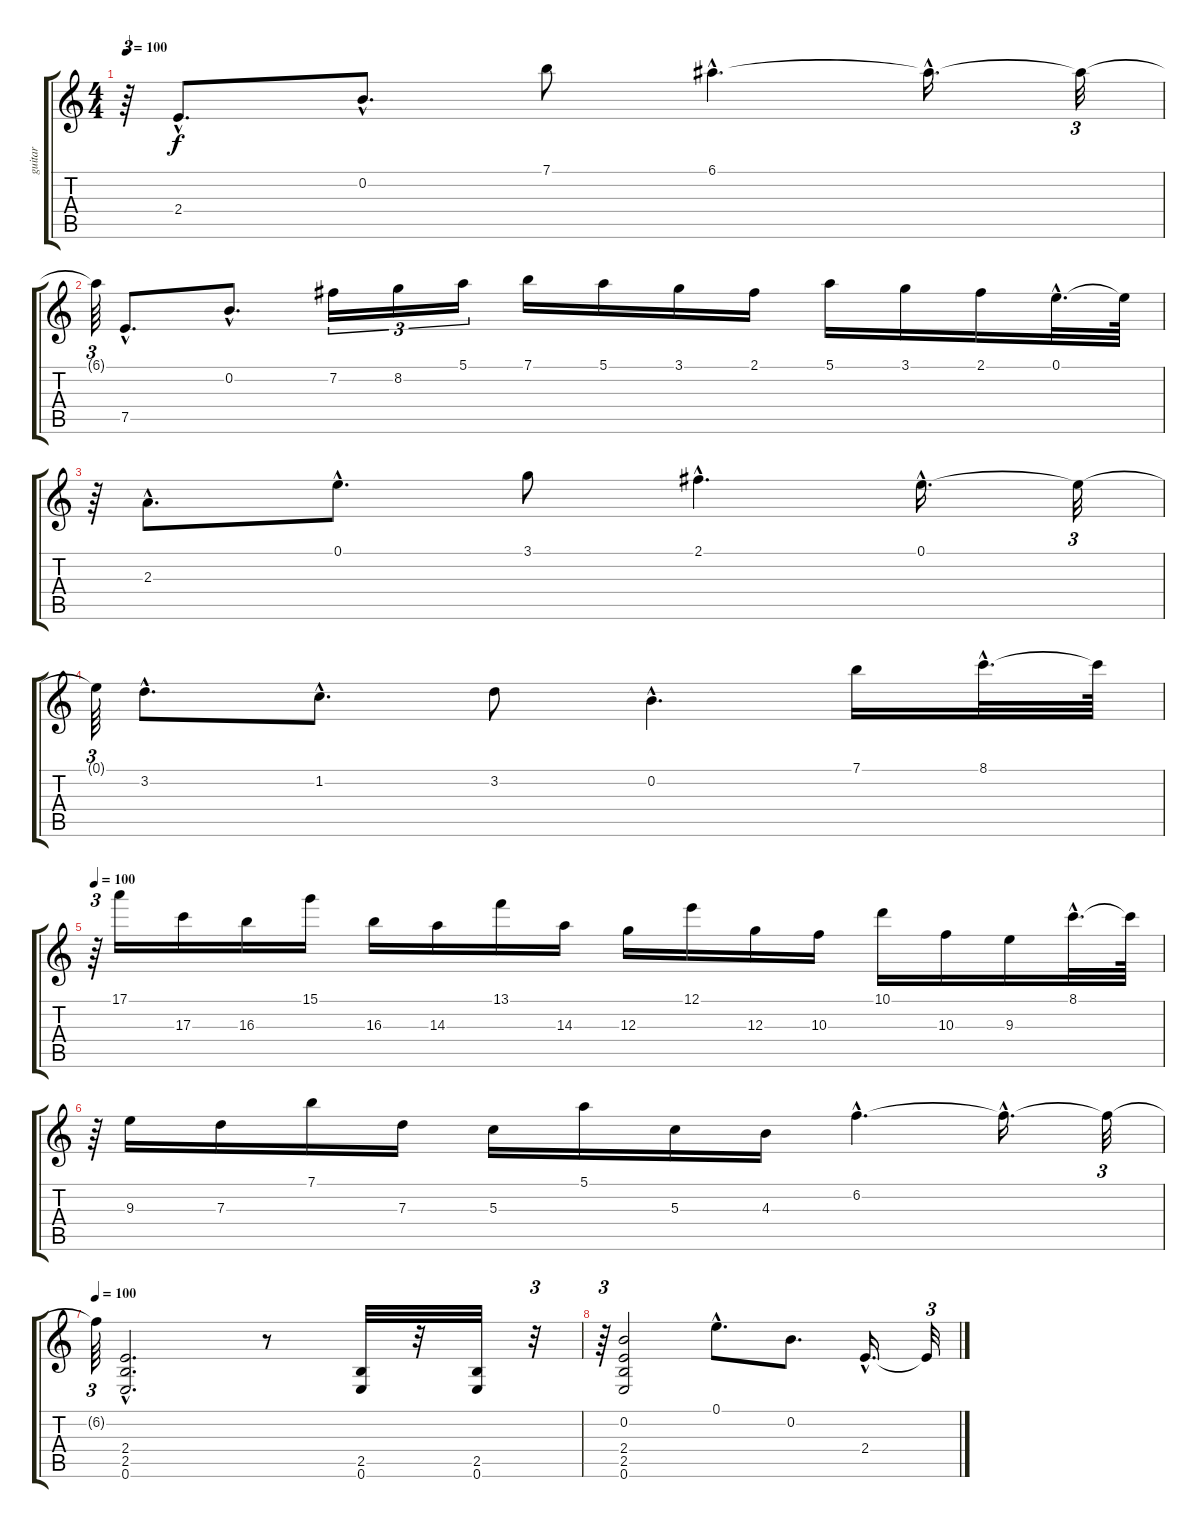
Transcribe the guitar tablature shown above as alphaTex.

\track ("guitar" "guitar") {instrument distortionguitar}
\staff {score tabs}
\tuning (E4 B3 G3 D3 A2 E2) {hide}
\ts (4 4)
\tempo 100
\clef g2
\ks c
r.64{tu (3 2) dy f} 2.4{hac}.8{d} 0.2{hac}.8{d} 7.1.8 6.1{hac}.4{d} 6.1{hac t}.16{d} 6.1{t}.32{tu (3 2)} |
6.1{t}.64{tu (3 2)} 7.5{hac}.8{d} 0.2{hac}.8{d} 7.2.16{tu (3 2)} 8.2.16{tu (3 2)} 5.1.16{tu (3 2)} 7.1.16 5.1.16 3.1.16 2.1.16 5.1.16 3.1.16 2.1.16 0.1{hac}.32{d} 0.1{t}.64 |
r.64{tu (3 2)} 2.3{hac}.8{d} 0.1{hac}.8{d} 3.1.8 2.1{hac}.4{d} 0.1{hac}.16{d} 0.1{t}.32{tu (3 2)} |
0.1{t}.64{tu (3 2)} 3.2{hac}.8{d} 1.2{hac}.8{d} 3.2.8 0.2{hac}.4{d} 7.1.16 8.1{hac}.32{d} 8.1{t}.64 |
\tempo 100
r.64{tu (3 2)} 17.1.16 17.3.16 16.3.16 15.1.16 16.3.16 14.3.16 13.1.16 14.3.16 12.3.16 12.1.16 12.3.16 10.3.16 10.1.16 10.3.16 9.3.16 8.1{hac}.32{d} 8.1{t}.64 |
r.64{tu (3 2)} 9.3.16 7.3.16 7.1.16 7.3.16 5.3.16 5.1.16 5.3.16 4.3.16 6.2{hac}.4{d} 6.2{hac t}.16{d} 6.2{t}.32{tu (3 2)} |
\tempo 100
6.2{t}.64{tu (3 2)} (2.4{hac} 2.5{hac} 0.6{hac}).2{d} r.8 (2.5 0.6).32 r.32 (2.5 0.6).32 r.32{tu (3 2)} |
r.64{tu (3 2)} (0.2 2.4 2.5 0.6).2 0.1{hac}.8{d} 0.2.8{d} 2.4{hac}.16{d} 2.4{t}.32{tu (3 2)}
